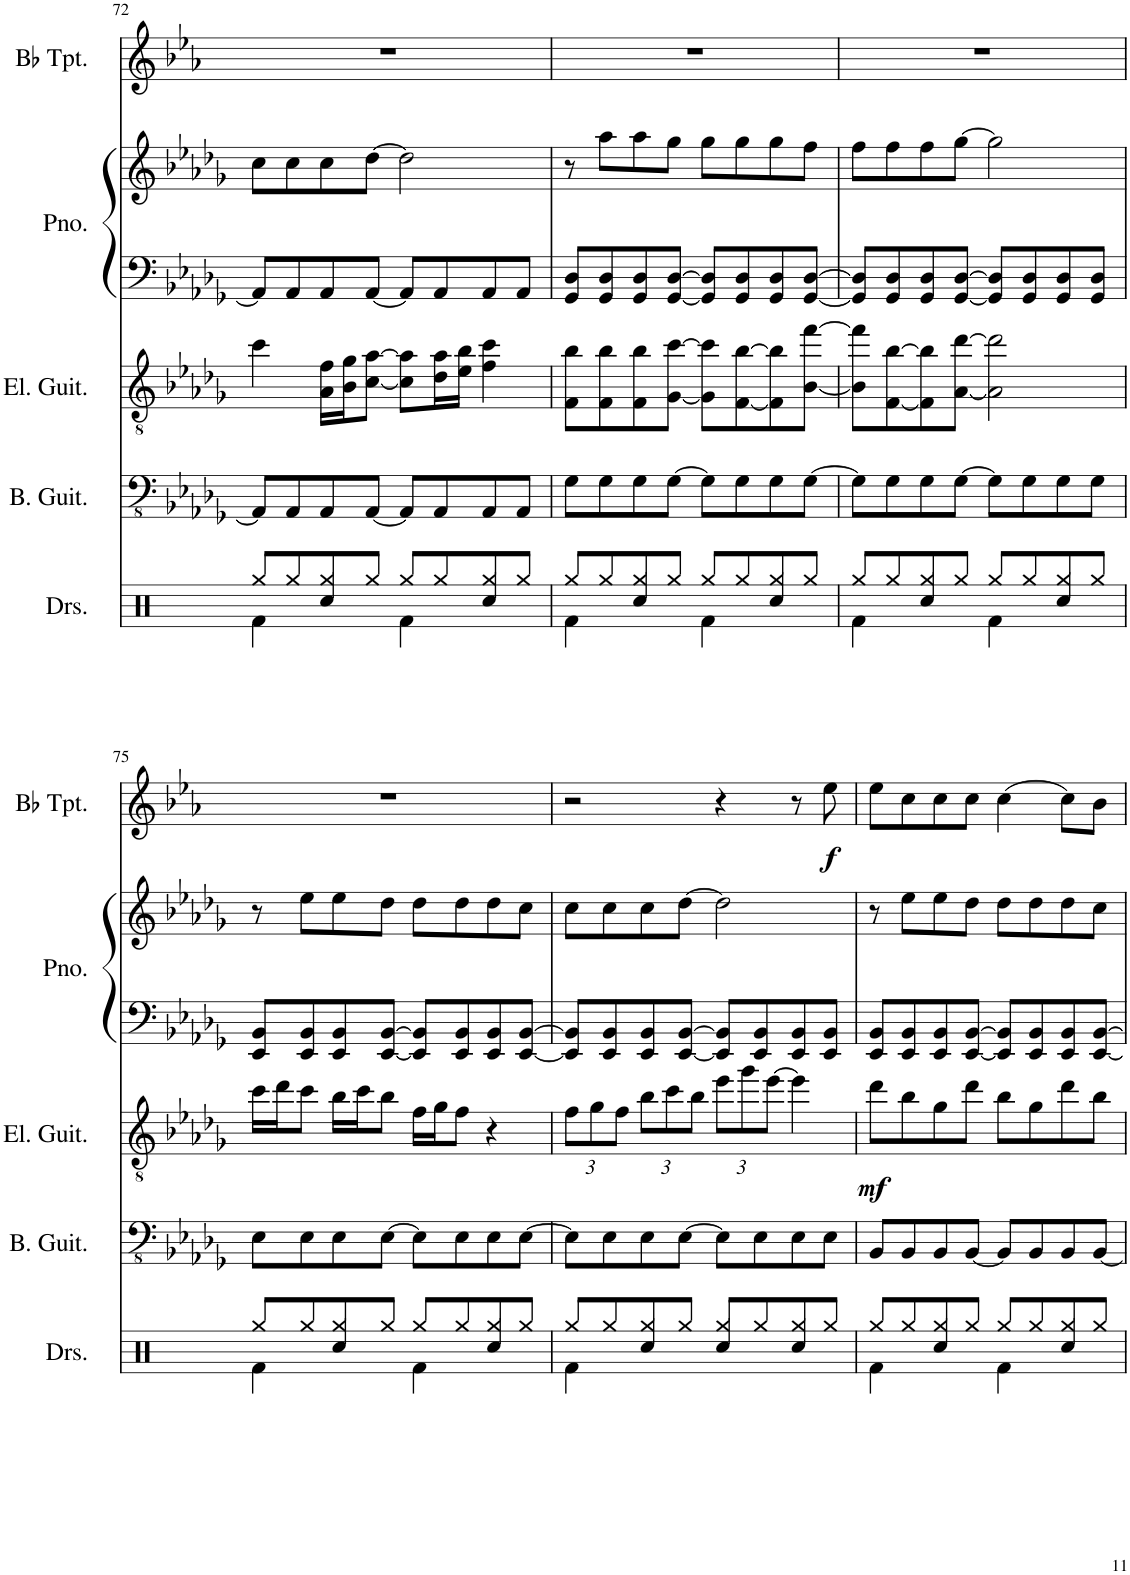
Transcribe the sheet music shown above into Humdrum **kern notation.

**kern	**kern	**kern	**dynam	**kern	**kern	**kern	**dynam
*part5	*part4	*part3	*part3	*part2	*part2	*part1	*part1
*staff6	*staff5	*staff4	*staff4	*staff3	*staff2	*staff1	*staff1
*I"Drumset	*I"Bass Guitar	*I"Electric Guitar	*	*I"Piano	*	*I"Bb Trumpet	*
*I'Drs.	*I'B. Guit.	*I'El. Guit.	*	*I'Pno.	*	*I'Bb Tpt.	*
!!LO:PB:g=z
*clefX	*clefFv4	*clefGv2	*	*clefF4	*clefG2	*clefG2	*
*	*	*	*	*	*	*Trd1c2	*
*k[]	*k[b-e-a-d-g-]	*k[b-e-a-d-g-]	*	*k[b-e-a-d-g-]	*k[b-e-a-d-g-]	*k[b-e-a-]	*
*M4/4	*M4/4	*M4/4	*	*M4/4	*M4/4	*M4/4	*
=72	=72	=72	=72	=72	=72	=72	=72
*^	*	*	*	*	*	*	*
4Rf\	8Rgg/L	8AAA-/L]	4cc\	.	8AA-/L]	8cc\L	1r	.
.	8Rgg/	8AAA-/	.	.	8AA-/	8cc\	.	.
4Rcc/	8Rgg/	8AAA-/	16A-\ 16f\LL	.	8AA-/	8cc\	.	.
.	.	.	16B-\ 16g-\J	.	.	.	.	.
.	8Rgg/J	[8AAA-/J	[8c\ [8a-\J	.	[8AA-/J	[8dd-\J	.	.
4Rf\	8Rgg/L	8AAA-/L]	8c\] 8a-\]L	.	8AA-/L]	2dd-\]	.	.
.	8Rgg/	8AAA-/	16d-\ 16a-\L	.	8AA-/	.	.	.
.	.	.	16e-\ 16b-\JJ	.	.	.	.	.
4Rcc/	8Rgg/	8AAA-/	4f\ 4cc\	.	8AA-/	.	.	.
.	8Rgg/J	8AAA-/J	.	.	8AA-/J	.	.	.
=73	=73	=73	=73	=73	=73	=73	=73	=73
4Rf\	8Rgg/L	8GG-\L	8F\ 8b-\L	.	8GG-/ 8D-/L	8r	1r	.
.	8Rgg/	8GG-\	8F\ 8b-\	.	8GG-/ 8D-/	8aa-\L	.	.
4Rcc/	8Rgg/	8GG-\	8F\ 8b-\	.	8GG-/ 8D-/	8aa-\	.	.
.	8Rgg/J	[8GG-\J	[8G-\ [8cc\J	.	[8GG-/ [8D-/J	8gg-\J	.	.
4Rf\	8Rgg/L	8GG-\L]	8G-\] 8cc\]L	.	8GG-/] 8D-/]L	8gg-\L	.	.
.	8Rgg/	8GG-\	[8F\ [8b-\	.	8GG-/ 8D-/	8gg-\	.	.
4Rcc/	8Rgg/	8GG-\	8F\] 8b-\]	.	8GG-/ 8D-/	8gg-\	.	.
.	8Rgg/J	[8GG-\J	[8B-\ [8ff\J	.	[8GG-/ [8D-/J	8ff\J	.	.
=74	=74	=74	=74	=74	=74	=74	=74	=74
4Rf\	8Rgg/L	8GG-\L]	8B-\] 8ff\]L	.	8GG-/] 8D-/]L	8ff\L	1r	.
.	8Rgg/	8GG-\	[8F\ [8b-\	.	8GG-/ 8D-/	8ff\	.	.
4Rcc/	8Rgg/	8GG-\	8F\] 8b-\]	.	8GG-/ 8D-/	8ff\	.	.
.	8Rgg/J	[8GG-\J	[8A-\ [8dd-\J	.	[8GG-/ [8D-/J	[8gg-\J	.	.
4Rf\	8Rgg/L	8GG-\L]	2A-\] 2dd-\]	.	8GG-/] 8D-/]L	2gg-\]	.	.
.	8Rgg/	8GG-\	.	.	8GG-/ 8D-/	.	.	.
4Rcc/	8Rgg/	8GG-\	.	.	8GG-/ 8D-/	.	.	.
.	8Rgg/J	8GG-\J	.	.	8GG-/ 8D-/J	.	.	.
!!LO:LB:g=z
=75	=75	=75	=75	=75	=75	=75	=75	=75
4Rf\	8Rgg/L	8EE-\L	16cc\LL	.	8EE-/ 8BB-/L	8r	1r	.
.	.	.	16dd-\J	.	.	.	.	.
.	8Rgg/	8EE-\	8cc\J	.	8EE-/ 8BB-/	8ee-\L	.	.
4Rcc/	8Rgg/	8EE-\	16b-\LL	.	8EE-/ 8BB-/	8ee-\	.	.
.	.	.	16cc\J	.	.	.	.	.
.	8Rgg/J	[8EE-\J	8b-\J	.	[8EE-/ [8BB-/J	8dd-\J	.	.
4Rf\	8Rgg/L	8EE-\L]	16f\LL	.	8EE-/] 8BB-/]L	8dd-\L	.	.
.	.	.	16g-\J	.	.	.	.	.
.	8Rgg/	8EE-\	8f\J	.	8EE-/ 8BB-/	8dd-\	.	.
4Rcc/	8Rgg/	8EE-\	4r	.	8EE-/ 8BB-/	8dd-\	.	.
.	8Rgg/J	[8EE-\J	.	.	[8EE-/ [8BB-/J	8cc\J	.	.
=76	=76	=76	=76	=76	=76	=76	=76	=76
*	*	*	*Xbrackettup	*	*	*	*	*
4Rf\	8Rgg/L	8EE-\L]	12f\L	.	8EE-/] 8BB-/]L	8cc\L	2r	.
.	.	.	12g-\	.	.	.	.	.
.	8Rgg/	8EE-\	.	.	8EE-/ 8BB-/	8cc\	.	.
.	.	.	12f\J	.	.	.	.	.
4Rcc/	8Rgg/	8EE-\	12b-\L	.	8EE-/ 8BB-/	8cc\	.	.
.	.	.	12cc\	.	.	.	.	.
.	8Rgg/J	[8EE-\J	.	.	[8EE-/ [8BB-/J	[8dd-\J	.	.
.	.	.	12b-\J	.	.	.	.	.
4Rcc/	8Rgg/L	8EE-\L]	12ee-\L	.	8EE-/] 8BB-/]L	2dd-\]	4r	.
.	.	.	12gg-\	.	.	.	.	.
.	8Rgg/	8EE-\	.	.	8EE-/ 8BB-/	.	.	.
.	.	.	[12ee-\J	.	.	.	.	.
4Rcc/	8Rgg/	8EE-\	4ee-\]	.	8EE-/ 8BB-/	.	8r	.
!	!	!	!	!	!	!	!	!LO:DY:b
.	8Rgg/J	8EE-\J	.	.	8EE-/ 8BB-/J	.	8ee-\	f
=77	=77	=77	=77	=77	=77	=77	=77	=77
!	!	!	!	!LO:DY:b	!	!	!	!
4Rf\	8Rgg/L	8BBB-/L	8dd-\L	mf	8EE-/ 8BB-/L	8r	8ee-\L	.
.	8Rgg/	8BBB-/	8b-\	.	8EE-/ 8BB-/	8ee-\L	8cc\	.
4Rcc/	8Rgg/	8BBB-/	8g-\	.	8EE-/ 8BB-/	8ee-\	8cc\	.
.	8Rgg/J	[8BBB-/J	8dd-\J	.	[8EE-/ [8BB-/J	8dd-\J	8cc\J	.
4Rf\	8Rgg/L	8BBB-/L]	8b-\L	.	8EE-/] 8BB-/]L	8dd-\L	[4cc\	.
.	8Rgg/	8BBB-/	8g-\	.	8EE-/ 8BB-/	8dd-\	.	.
4Rcc/	8Rgg/	8BBB-/	8dd-\	.	8EE-/ 8BB-/	8dd-\	8cc\L]	.
.	8Rgg/J	[8BBB-/J	8b-\J	.	[8EE-/ [8BB-/J	8cc\J	8b-\J	.
*v	*v	*	*	*	*	*	*	*
=	=	=	=	=	=	=	=
*-	*-	*-	*-	*-	*-	*-	*-
